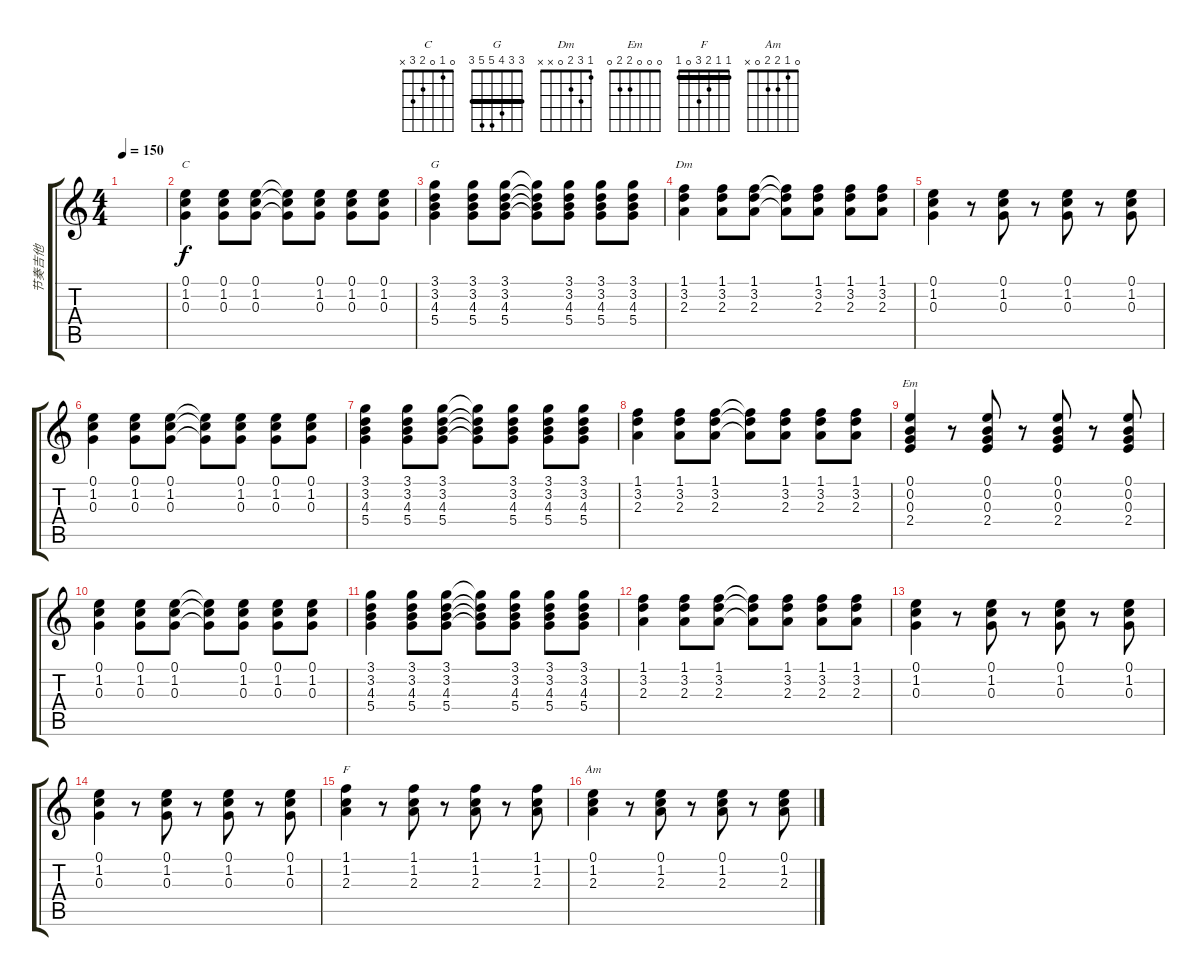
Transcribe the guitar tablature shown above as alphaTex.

\track ("节奏吉他" "节奏吉他") {instrument acousticguitarsteel}
\staff {score tabs}
\tuning (E4 B3 G3 D3 A2 E2) {hide}
\chord ("C" 0 1 0 2 3 x)
\chord ("G" 3 3 4 5 5 3) {barre 3}
\chord ("Dm" 1 3 2 0 x x)
\chord ("Em" 0 0 0 2 2 0)
\chord ("F" 1 1 2 3 0 1) {barre 1}
\chord ("Am" 0 1 2 2 0 x)
\ts (4 4)
\tempo 150
\clef g2
\ks c
|
(0.1 1.2 0.3).4{ch "C"} (0.1 1.2 0.3).8 (0.1 1.2 0.3).8 (0.1{t} 1.2{t} 0.3{t}).8 (0.1 1.2 0.3).8 (0.1 1.2 0.3).8 (0.1 1.2 0.3).8 |
(3.1 3.2 4.3 5.4).4{ch "G"} (3.1 3.2 4.3 5.4).8 (3.1 3.2 4.3 5.4).8 (3.1{t} 3.2{t} 4.3{t} 5.4{t}).8 (3.1 3.2 4.3 5.4).8 (3.1 3.2 4.3 5.4).8 (3.1 3.2 4.3 5.4).8 |
(1.1 3.2 2.3).4{ch "Dm"} (1.1 3.2 2.3).8 (1.1 3.2 2.3).8 (1.1{t} 3.2{t} 2.3{t}).8 (1.1 3.2 2.3).8 (1.1 3.2 2.3).8 (1.1 3.2 2.3).8 |
(0.1 1.2 0.3).4 r.8 (0.1 1.2 0.3).8 r.8 (0.1 1.2 0.3).8 r.8 (0.1 1.2 0.3).8 |
(0.1 1.2 0.3).4 (0.1 1.2 0.3).8 (0.1 1.2 0.3).8 (0.1{t} 1.2{t} 0.3{t}).8 (0.1 1.2 0.3).8 (0.1 1.2 0.3).8 (0.1 1.2 0.3).8 |
(3.1 3.2 4.3 5.4).4 (3.1 3.2 4.3 5.4).8 (3.1 3.2 4.3 5.4).8 (3.1{t} 3.2{t} 4.3{t} 5.4{t}).8 (3.1 3.2 4.3 5.4).8 (3.1 3.2 4.3 5.4).8 (3.1 3.2 4.3 5.4).8 |
(1.1 3.2 2.3).4 (1.1 3.2 2.3).8 (1.1 3.2 2.3).8 (1.1{t} 3.2{t} 2.3{t}).8 (1.1 3.2 2.3).8 (1.1 3.2 2.3).8 (1.1 3.2 2.3).8 |
(0.1 0.2 0.3 2.4).4{ch "Em"} r.8 (0.1 0.2 0.3 2.4).8 r.8 (0.1 0.2 0.3 2.4).8 r.8 (0.1 0.2 0.3 2.4).8 |
(0.1 1.2 0.3).4 (0.1 1.2 0.3).8 (0.1 1.2 0.3).8 (0.1{t} 1.2{t} 0.3{t}).8 (0.1 1.2 0.3).8 (0.1 1.2 0.3).8 (0.1 1.2 0.3).8 |
(3.1 3.2 4.3 5.4).4 (3.1 3.2 4.3 5.4).8 (3.1 3.2 4.3 5.4).8 (3.1{t} 3.2{t} 4.3{t} 5.4{t}).8 (3.1 3.2 4.3 5.4).8 (3.1 3.2 4.3 5.4).8 (3.1 3.2 4.3 5.4).8 |
(1.1 3.2 2.3).4 (1.1 3.2 2.3).8 (1.1 3.2 2.3).8 (1.1{t} 3.2{t} 2.3{t}).8 (1.1 3.2 2.3).8 (1.1 3.2 2.3).8 (1.1 3.2 2.3).8 |
(0.1 1.2 0.3).4 r.8 (0.1 1.2 0.3).8 r.8 (0.1 1.2 0.3).8 r.8 (0.1 1.2 0.3).8 |
(0.1 1.2 0.3).4 r.8 (0.1 1.2 0.3).8 r.8 (0.1 1.2 0.3).8 r.8 (0.1 1.2 0.3).8 |
(1.1 1.2 2.3).4{ch "F"} r.8 (1.1 1.2 2.3).8 r.8 (1.1 1.2 2.3).8 r.8 (1.1 1.2 2.3).8 |
(0.1 1.2 2.3).4{ch "Am"} r.8 (0.1 1.2 2.3).8 r.8 (0.1 1.2 2.3).8 r.8 (0.1 1.2 2.3).8
